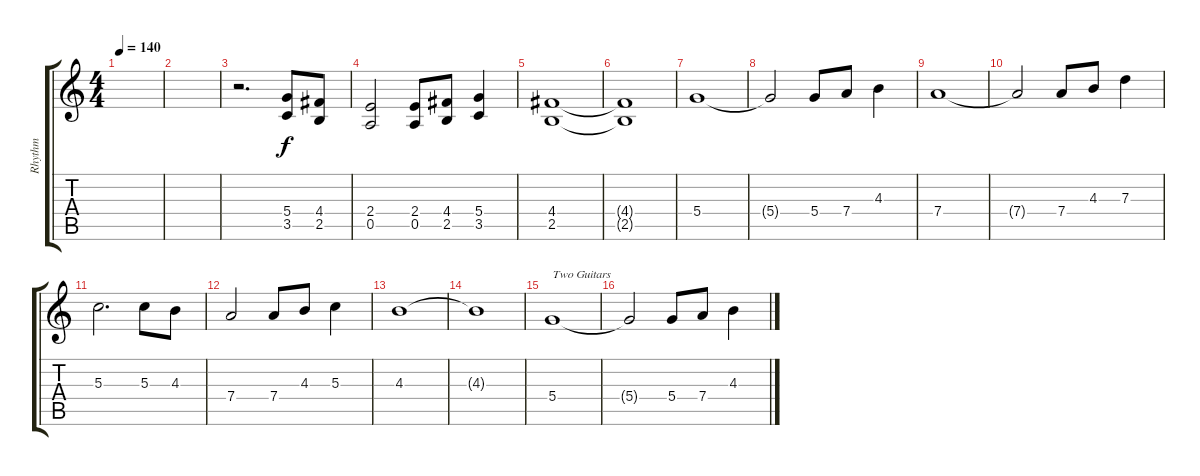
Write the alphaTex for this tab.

\track ("Rhythm" "Rhythm") {instrument distortionguitar}
\staff {score tabs}
\tuning (E4 B3 G3 D3 A2 E2) {hide}
\ts (4 4)
\tempo 140
\clef g2
\ks c
|
|
r.2{d} (5.4 3.5).8{volume 13} (4.4 2.5).8 |
(2.4 0.5).2 (2.4 0.5).8 (4.4 2.5).8 (5.4 3.5).4 |
(4.4 2.5).1 |
(4.4{t} 2.5{t}).1 |
5.4.1{volume 16} |
5.4{t}.2 5.4.8 7.4.8 4.3.4 |
7.4.1 |
7.4{t}.2 7.4.8 4.3.8 7.3.4 |
5.3.2{d} 5.3.8 4.3.8 |
7.4.2 7.4.8 4.3.8 5.3.4 |
4.3.1 |
4.3{t}.1 |
5.4.1{txt "Two Guitars"} |
5.4{t}.2 5.4.8 7.4.8 4.3.4
